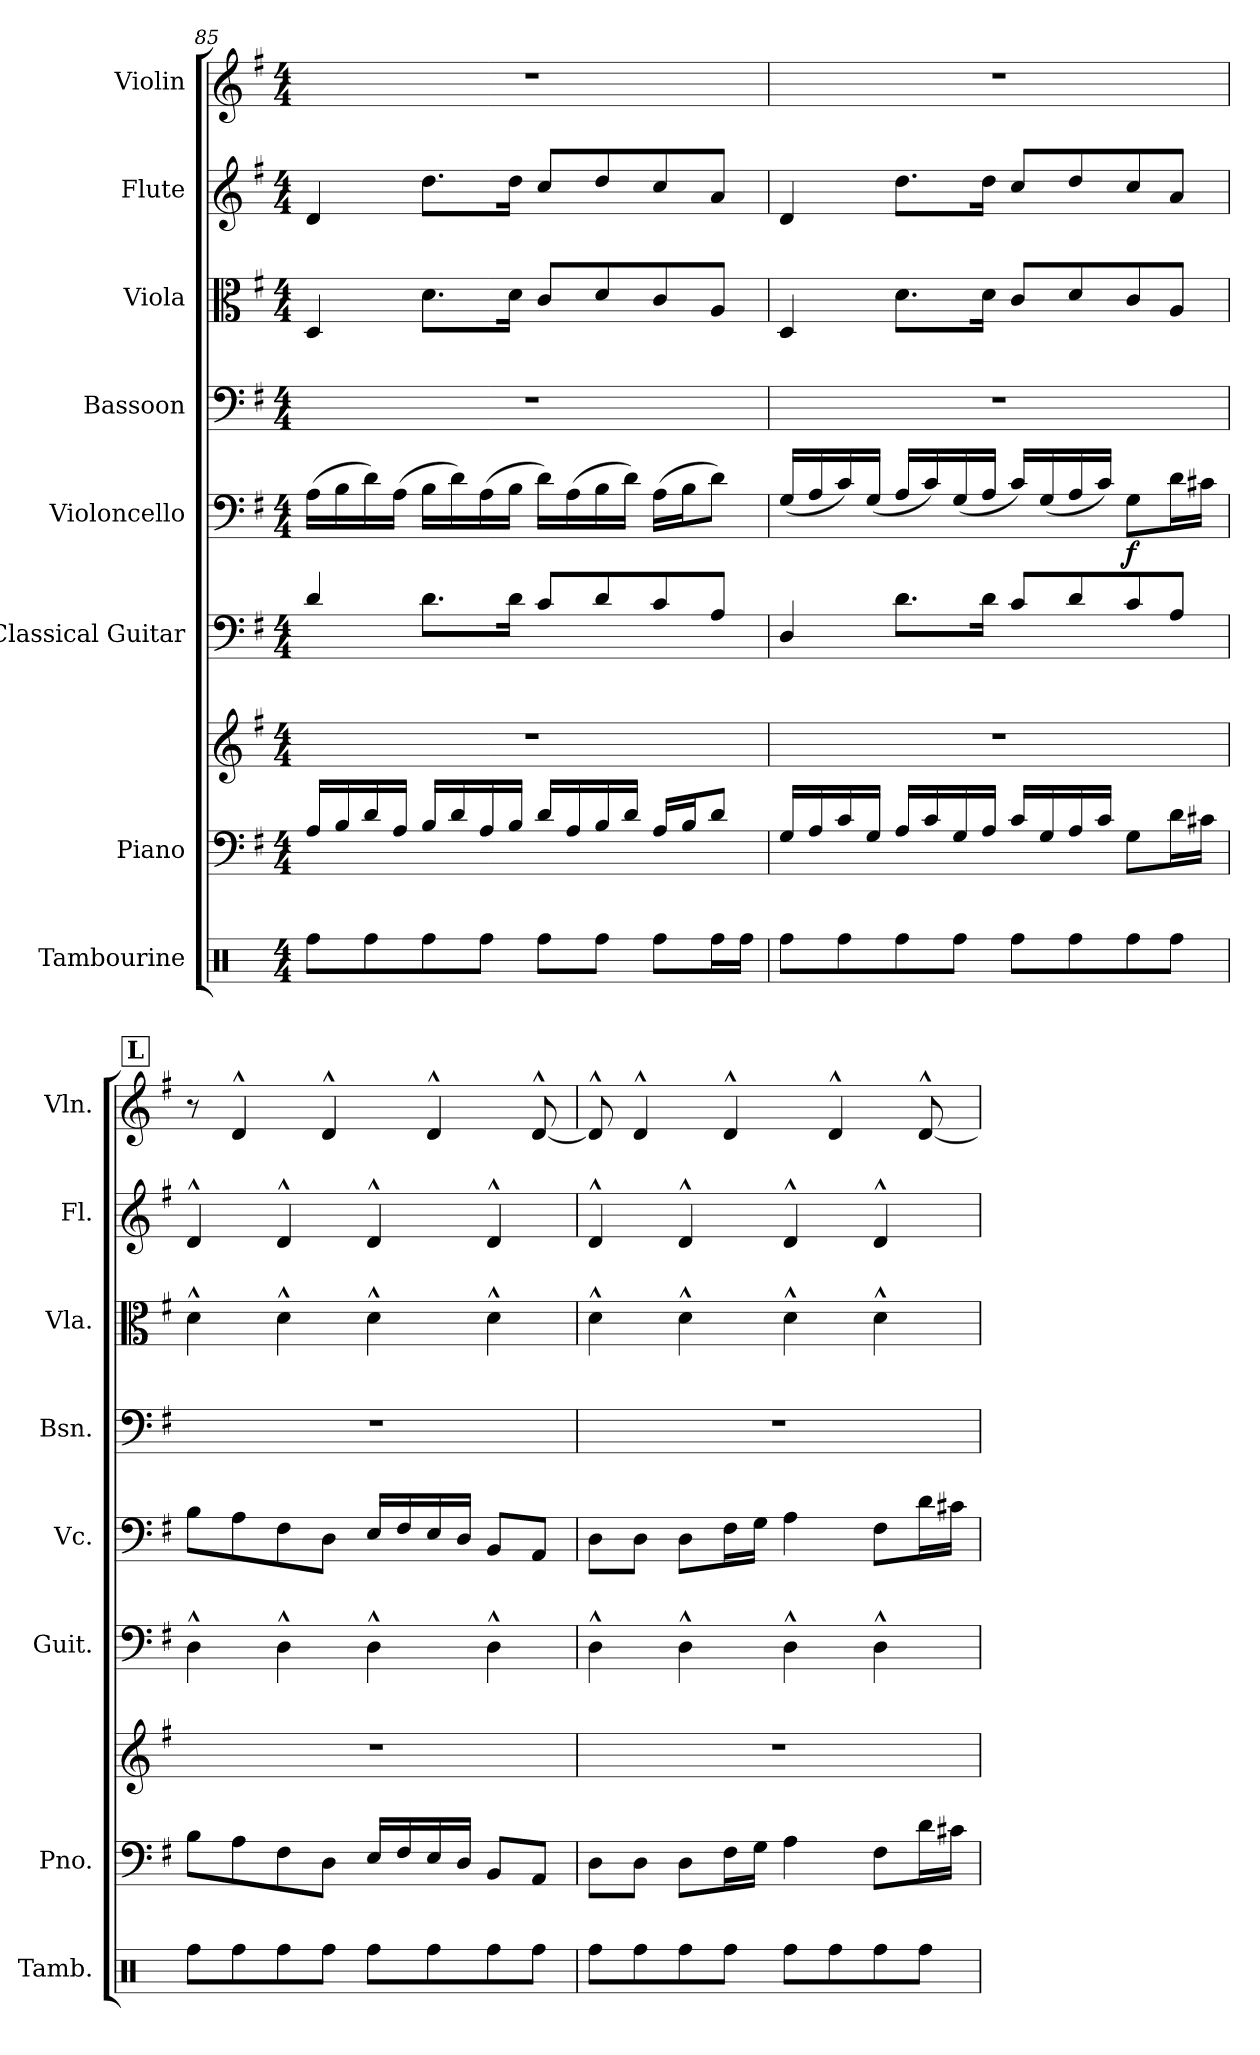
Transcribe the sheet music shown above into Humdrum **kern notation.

**kern	**dynam	**kern	**kern	**kern	**kern	**dynam	**kern	**kern	**kern	**kern
*part8	*part8	*part7	*part7	*part6	*part5	*part5	*part4	*part3	*part2	*part1
*staff9	*staff9	*staff8	*staff7	*staff6	*staff5	*staff5	*staff4	*staff3	*staff2	*staff1
*I"Tambourine	*	*I"Piano	*	*I"Classical Guitar	*I"Violoncello	*	*I"Bassoon	*I"Viola	*I"Flute	*I"Violin
*I'Tamb.	*	*I'Pno.	*	*I'Guit.	*I'Vc.	*	*I'Bsn.	*I'Vla.	*I'Fl.	*I'Vln.
*clefX	*	*clefF4	*clefG2	*clefF4	*clefF4	*	*clefF4	*clefC3	*clefG2	*clefG2
*k[]	*	*k[f#]	*k[f#]	*k[f#]	*k[f#]	*	*k[f#]	*k[f#]	*k[f#]	*k[f#]
*M4/4	*	*M4/4	*M4/4	*M4/4	*M4/4	*	*M4/4	*M4/4	*M4/4	*M4/4
=85	=85	=85	=85	=85	=85	=85	=85	=85	=85	=85
8Rff\L	.	16A/LL	1r	4d/	(16A\LL	.	1r	4D/	4d/	1r
.	.	16B/	.	.	16B\	.	.	.	.	.
8Rff\	.	16d/	.	.	16d\)	.	.	.	.	.
.	.	16A/JJ	.	.	(16A\JJ	.	.	.	.	.
8Rff\	.	16B/LL	.	8.d\L	16B\LL	.	.	8.d\L	8.dd\L	.
.	.	16d/	.	.	16d\)	.	.	.	.	.
8Rff\J	.	16A/	.	.	(16A\	.	.	.	.	.
.	.	16B/JJ	.	16d\Jk	16B\JJ	.	.	16d\Jk	16dd\Jk	.
8Rff\L	.	16d/LL	.	8c/L	16d\LL)	.	.	8c/L	8cc/L	.
.	.	16A/	.	.	(16A\	.	.	.	.	.
8Rff\J	.	16B/	.	8d/	16B\	.	.	8d/	8dd/	.
.	.	16d/JJ	.	.	16d\JJ)	.	.	.	.	.
8Rff\L	.	16A/LL	.	8c/	(16A\LL	.	.	8c/	8cc/	.
.	.	16B/J	.	.	16B\J	.	.	.	.	.
16Rff\L	.	8d/J	.	8A/J	8d\J)	.	.	8A/J	8a/J	.
16Rff\JJ	.	.	.	.	.	.	.	.	.	.
!!LO:LB:g=z
=86	=86	=86	=86	=86	=86	=86	=86	=86	=86	=86
8Rff\L	.	16G/LL	1r	4D/	(16G/LL	.	1r	4D/	4d/	1r
.	.	16A/	.	.	16A/	.	.	.	.	.
8Rff\	.	16c/	.	.	16c/)	.	.	.	.	.
.	.	16G/JJ	.	.	(16G/JJ	.	.	.	.	.
8Rff\	.	16A/LL	.	8.d\L	16A/LL	.	.	8.d\L	8.dd\L	.
.	.	16c/	.	.	16c/)	.	.	.	.	.
8Rff\J	.	16G/	.	.	(16G/	.	.	.	.	.
.	.	16A/JJ	.	16d\Jk	16A/JJ	.	.	16d\Jk	16dd\Jk	.
8Rff\L	.	16c/LL	.	8c/L	16c/LL)	.	.	8c/L	8cc/L	.
.	.	16G/	.	.	(16G/	.	.	.	.	.
8Rff\	.	16A/	.	8d/	16A/	.	.	8d/	8dd/	.
.	.	16c/JJ	.	.	16c/JJ)	.	.	.	.	.
!	!	!	!	!	!	!LO:DY:b	!	!	!	!
8Rff\	.	8G\L	.	8c/	8G\L	f	.	8c/	8cc/	.
8Rff\J	.	16d\L	.	8A/J	16d\L	.	.	8A/J	8a/J	.
.	.	16c#X\JJ	.	.	16c#X\JJ	.	.	.	.	.
!!LO:REH:place=s1:a:B:fs=14:t=L
=87	=87	=87	=87	=87	=87	=87	=87	=87	=87	=87
!	!LO:DY:b	!	!	!	!	!	!	!	!	!
!	!LO:DY:n=1:b	!	!	!	!	!	!	!	!	!
8Rff\L	mf mf	8B\L	1r	4D^^\	8B\L	.	1r	4d^^\	4d^^/	8r
8Rff\	.	8A\	.	.	8A\	.	.	.	.	4d^^/
8Rff\	.	8F#\	.	4D^^\	8F#\	.	.	4d^^\	4d^^/	.
8Rff\J	.	8D\J	.	.	8D\J	.	.	.	.	4d^^/
8Rff\L	.	16E/LL	.	4D^^\	16E/LL	.	.	4d^^\	4d^^/	.
.	.	16F#/	.	.	16F#/	.	.	.	.	.
8Rff\	.	16E/	.	.	16E/	.	.	.	.	4d^^/
.	.	16D/JJ	.	.	16D/JJ	.	.	.	.	.
8Rff\	.	8BB/L	.	4D^^\	8BB/L	.	.	4d^^\	4d^^/	.
8Rff\J	.	8AA/J	.	.	8AA/J	.	.	.	.	[8d^^/
=88	=88	=88	=88	=88	=88	=88	=88	=88	=88	=88
8Rff\L	.	8D\L	1r	4D^^\	8D\L	.	1r	4d^^\	4d^^/	8d^^/]
8Rff\	.	8D\J	.	.	8D\J	.	.	.	.	4d^^/
8Rff\	.	8D\L	.	4D^^\	8D\L	.	.	4d^^\	4d^^/	.
8Rff\J	.	16F#\L	.	.	16F#\L	.	.	.	.	4d^^/
.	.	16G\JJ	.	.	16G\JJ	.	.	.	.	.
8Rff\L	.	4A\	.	4D^^\	4A\	.	.	4d^^\	4d^^/	.
8Rff\	.	.	.	.	.	.	.	.	.	4d^^/
8Rff\	.	8F#\L	.	4D^^\	8F#\L	.	.	4d^^\	4d^^/	.
8Rff\J	.	16d\L	.	.	16d\L	.	.	.	.	[8d^^/
.	.	16c#X\JJ	.	.	16c#X\JJ	.	.	.	.	.
=	=	=	=	=	=	=	=	=	=	=
*-	*-	*-	*-	*-	*-	*-	*-	*-	*-	*-
